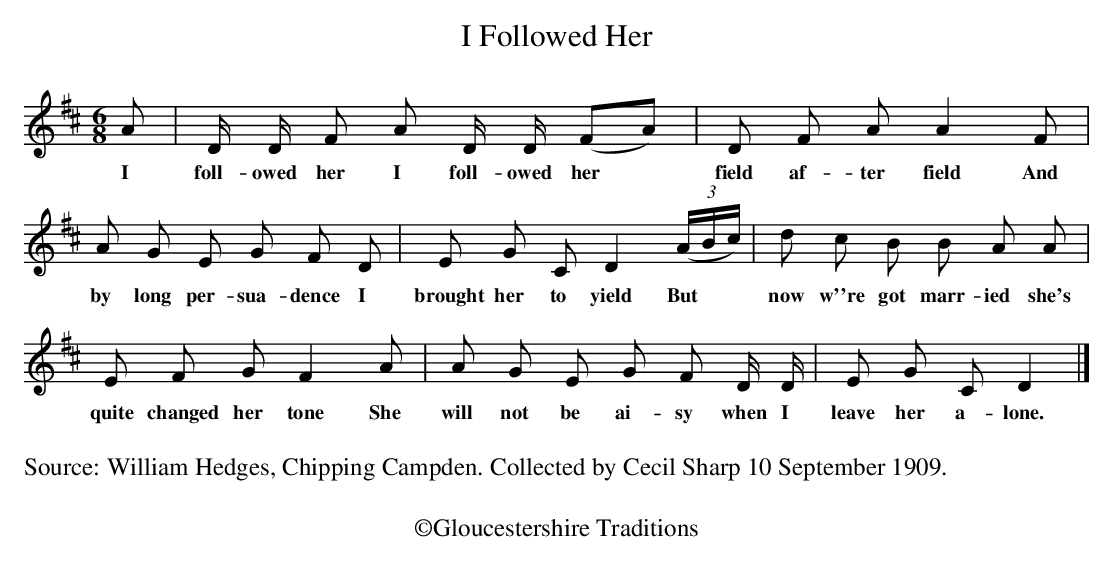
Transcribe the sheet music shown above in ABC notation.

X:1
T:I Followed Her
L:1/8
M:6/8
K:D
A | D/ D/ F A D/ D/ (FA) | D F A A2 F |$ A G E G F D | E G C D2 (3(A/B/c/) | d c B B A A |$
w: I|foll- owed her I foll- owed her *|field af- ter field And|by long per- sua- dence I|brought her to yield But * *|now w''re got marr- ied she's|
E F G F2 A | A G E G F D/ D/ | E G C D2 |]
w: quite changed her tone She|will not be ai- sy when I|leave her a- lone.|
W:
